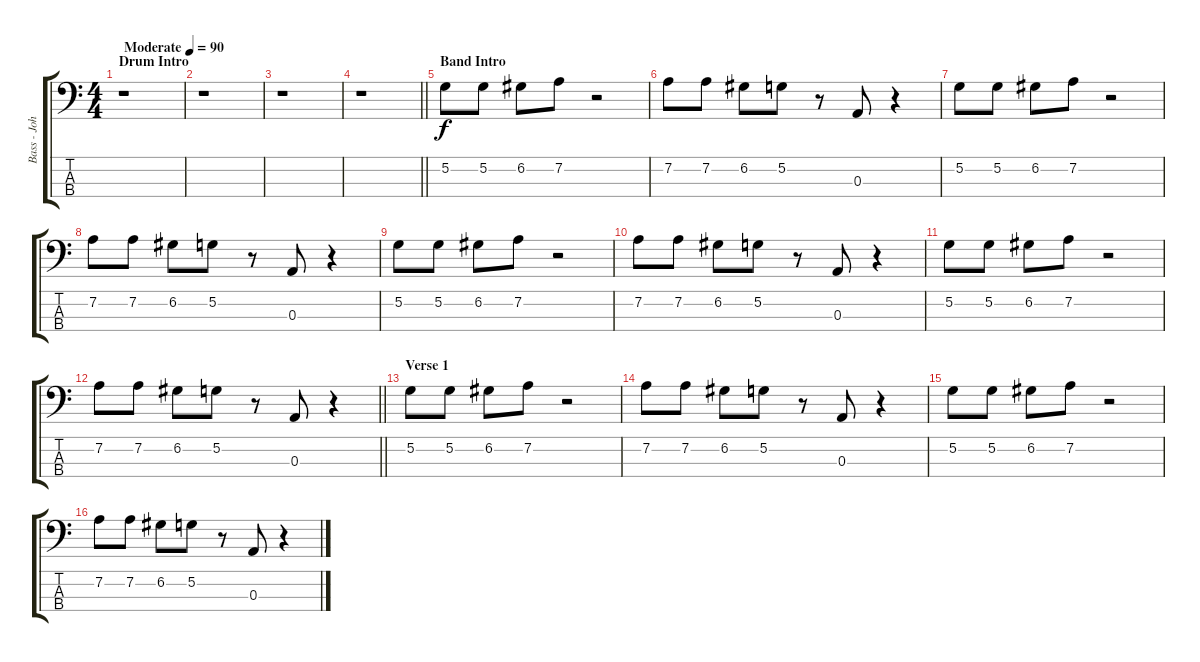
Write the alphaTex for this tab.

\track ("Bass - John Paul Jones" "Bass - Joh") {instrument electricbassfinger}
\staff {score tabs}
\tuning (G2 D2 A1 E1) {hide}
\ts (4 4)
\section ("" "Drum Intro")
\tempo (90 "Moderate")
\clef f4
\ks c
r.1{dy f instrument electricbassfinger} |
r.1 |
r.1 |
\barLineRight lightlight
r.1 |
\section ("" "Band Intro")
5.2.8 5.2.8 6.2.8 7.2.8 r.2 |
7.2.8 7.2.8 6.2.8 5.2.8 r.8 0.3.8 r.4 |
5.2.8 5.2.8 6.2.8 7.2.8 r.2 |
7.2.8 7.2.8 6.2.8 5.2.8 r.8 0.3.8 r.4 |
5.2.8 5.2.8 6.2.8 7.2.8 r.2 |
7.2.8 7.2.8 6.2.8 5.2.8 r.8 0.3.8 r.4 |
5.2.8 5.2.8 6.2.8 7.2.8 r.2 |
\barLineRight lightlight
7.2.8 7.2.8 6.2.8 5.2.8 r.8 0.3.8 r.4 |
\section ("" "Verse 1")
5.2.8 5.2.8 6.2.8 7.2.8 r.2 |
7.2.8 7.2.8 6.2.8 5.2.8 r.8 0.3.8 r.4 |
5.2.8 5.2.8 6.2.8 7.2.8 r.2 |
7.2.8 7.2.8 6.2.8 5.2.8 r.8 0.3.8 r.4
